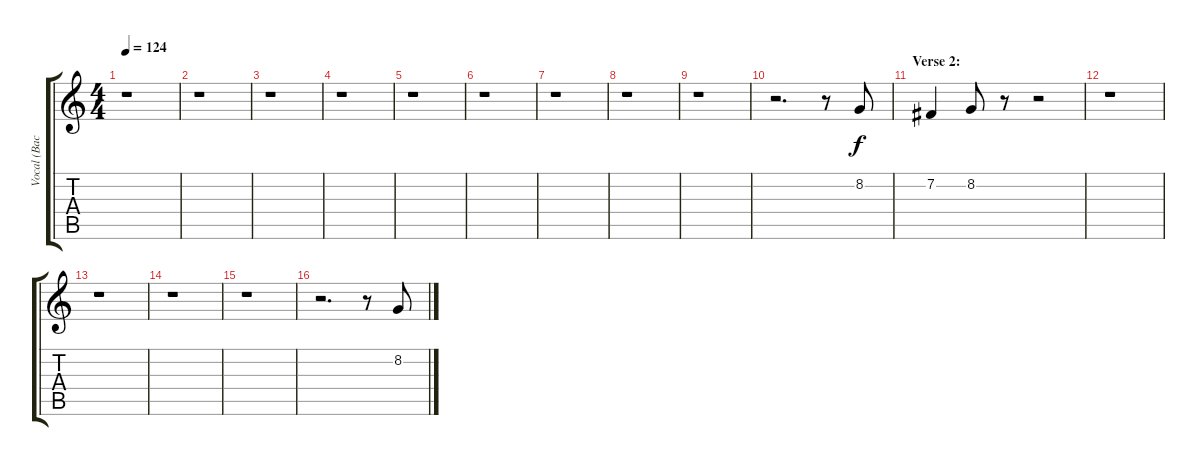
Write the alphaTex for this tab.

\track ("Vocal (Backing)" "Vocal (Bac") {instrument choiraahs}
\staff {score tabs}
\tuning (E4 B3 G3 D3 A2 E2) {hide}
\ts (4 4)
\tempo 124
\clef g2
\ks c
r.1{dy f} |
r.1 |
r.1 |
r.1 |
r.1 |
r.1 |
r.1 |
r.1 |
r.1 |
r.2{d} r.8 8.2.8 |
\section ("" "Verse 2:")
7.2.4 8.2.8 r.8 r.2 |
r.1 |
r.1 |
r.1 |
r.1 |
r.2{d} r.8 8.2.8
